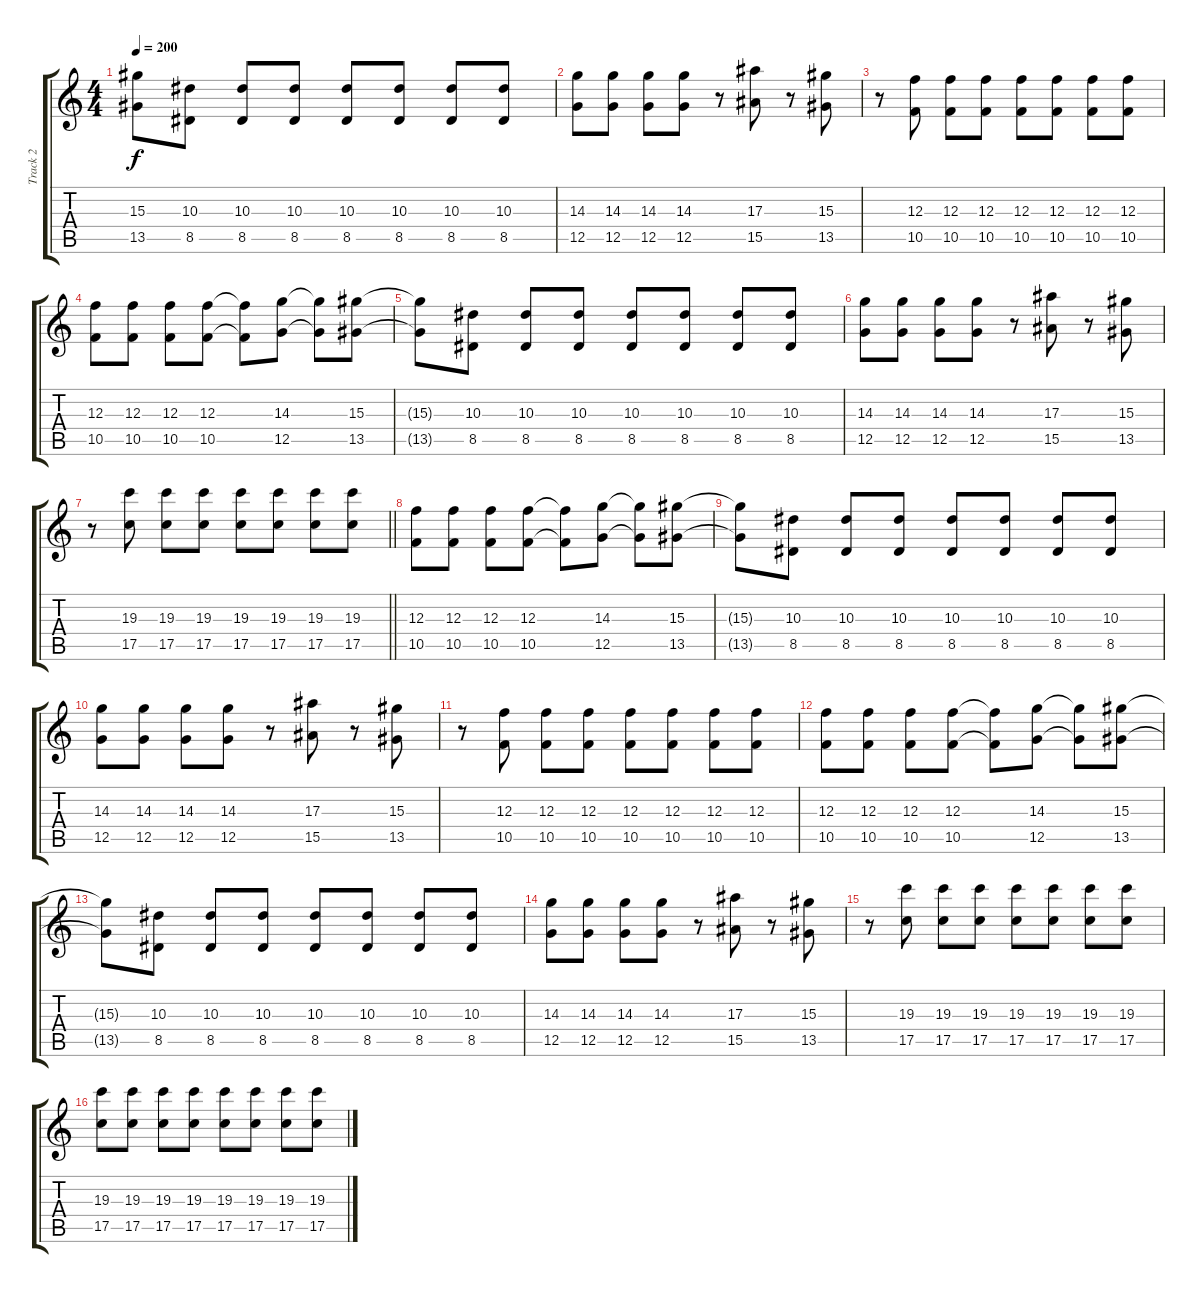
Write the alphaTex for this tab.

\track ("Track 2" "Track 2") {instrument distortionguitar bank 255}
\staff {score tabs}
\tuning (D4 A3 F3 C3 G2 C2) {hide}
\ts (4 4)
\tempo 200
\clef g2
\ks c
(15.3{t} 13.5{t}).8{dy f} (10.3 8.5).8 (10.3 8.5).8 (10.3 8.5).8 (10.3 8.5).8 (10.3 8.5).8 (10.3 8.5).8 (10.3 8.5).8 |
(14.3 12.5).8 (14.3 12.5).8 (14.3 12.5).8 (14.3 12.5).8 r.8 (17.3 15.5).8 r.8 (15.3 13.5).8 |
r.8 (12.3 10.5).8 (12.3 10.5).8 (12.3 10.5).8 (12.3 10.5).8 (12.3 10.5).8 (12.3 10.5).8 (12.3 10.5).8 |
(12.3 10.5).8 (12.3 10.5).8 (12.3 10.5).8 (12.3 10.5).8 (12.3{t} 10.5{t}).8 (14.3 12.5).8 (14.3{t} 12.5{t}).8 (15.3 13.5).8 |
(15.3{t} 13.5{t}).8 (10.3 8.5).8 (10.3 8.5).8 (10.3 8.5).8 (10.3 8.5).8 (10.3 8.5).8 (10.3 8.5).8 (10.3 8.5).8 |
(14.3 12.5).8 (14.3 12.5).8 (14.3 12.5).8 (14.3 12.5).8 r.8 (17.3 15.5).8 r.8 (15.3 13.5).8 |
\barLineRight lightlight
r.8 (19.3 17.5).8 (19.3 17.5).8 (19.3 17.5).8 (19.3 17.5).8 (19.3 17.5).8 (19.3 17.5).8 (19.3 17.5).8 |
\section ("" "")
(12.3 10.5).8 (12.3 10.5).8 (12.3 10.5).8 (12.3 10.5).8 (12.3{t} 10.5{t}).8 (14.3 12.5).8 (14.3{t} 12.5{t}).8 (15.3 13.5).8 |
(15.3{t} 13.5{t}).8 (10.3 8.5).8 (10.3 8.5).8 (10.3 8.5).8 (10.3 8.5).8 (10.3 8.5).8 (10.3 8.5).8 (10.3 8.5).8 |
(14.3 12.5).8 (14.3 12.5).8 (14.3 12.5).8 (14.3 12.5).8 r.8 (17.3 15.5).8 r.8 (15.3 13.5).8 |
r.8 (12.3 10.5).8 (12.3 10.5).8 (12.3 10.5).8 (12.3 10.5).8 (12.3 10.5).8 (12.3 10.5).8 (12.3 10.5).8 |
(12.3 10.5).8 (12.3 10.5).8 (12.3 10.5).8 (12.3 10.5).8 (12.3{t} 10.5{t}).8 (14.3 12.5).8 (14.3{t} 12.5{t}).8 (15.3 13.5).8 |
(15.3{t} 13.5{t}).8 (10.3 8.5).8 (10.3 8.5).8 (10.3 8.5).8 (10.3 8.5).8 (10.3 8.5).8 (10.3 8.5).8 (10.3 8.5).8 |
(14.3 12.5).8 (14.3 12.5).8 (14.3 12.5).8 (14.3 12.5).8 r.8 (17.3 15.5).8 r.8 (15.3 13.5).8 |
r.8 (19.3 17.5).8 (19.3 17.5).8 (19.3 17.5).8 (19.3 17.5).8 (19.3 17.5).8 (19.3 17.5).8 (19.3 17.5).8 |
(19.3 17.5).8 (19.3 17.5).8 (19.3 17.5).8 (19.3 17.5).8 (19.3 17.5).8 (19.3 17.5).8 (19.3 17.5).8 (19.3 17.5).8
